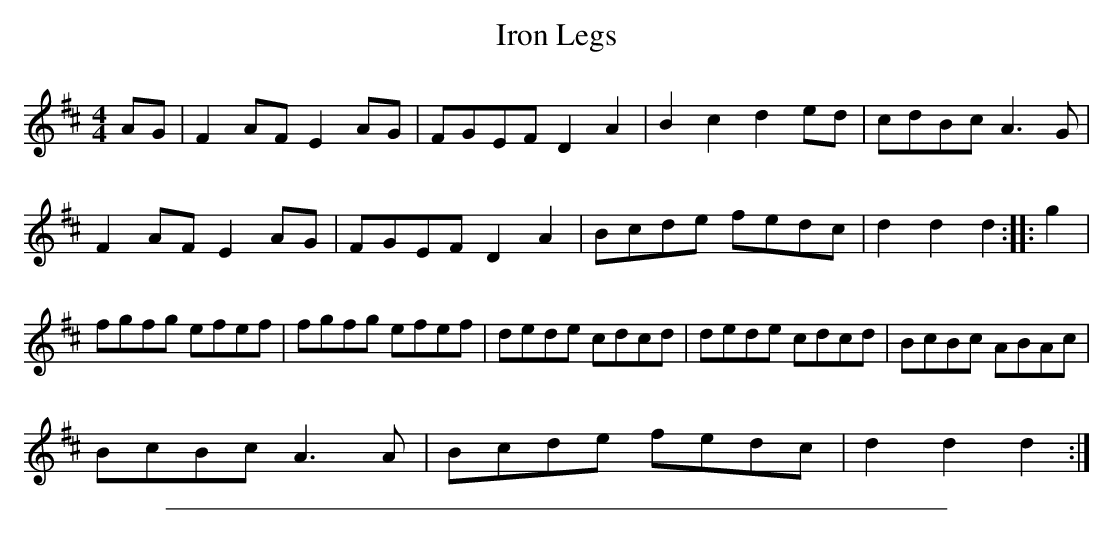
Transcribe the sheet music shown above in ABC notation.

X:1
T: Iron Legs
M:4/4
L:1/8
K:D
AG | F2 AF E2 AG | FGEF D2 A2 | B2 c2 d2 ed | cdBc A3 G |
F2 AF E2 AG | FGEF D2 A2 | Bcde fedc | d2 d2 d2 :: g2 |
fgfg efef | fgfg efef | dede cdcd | dede cdcd | BcBc ABAc |
BcBc A3 A | Bcde fedc | d2 d2 d2 :|
